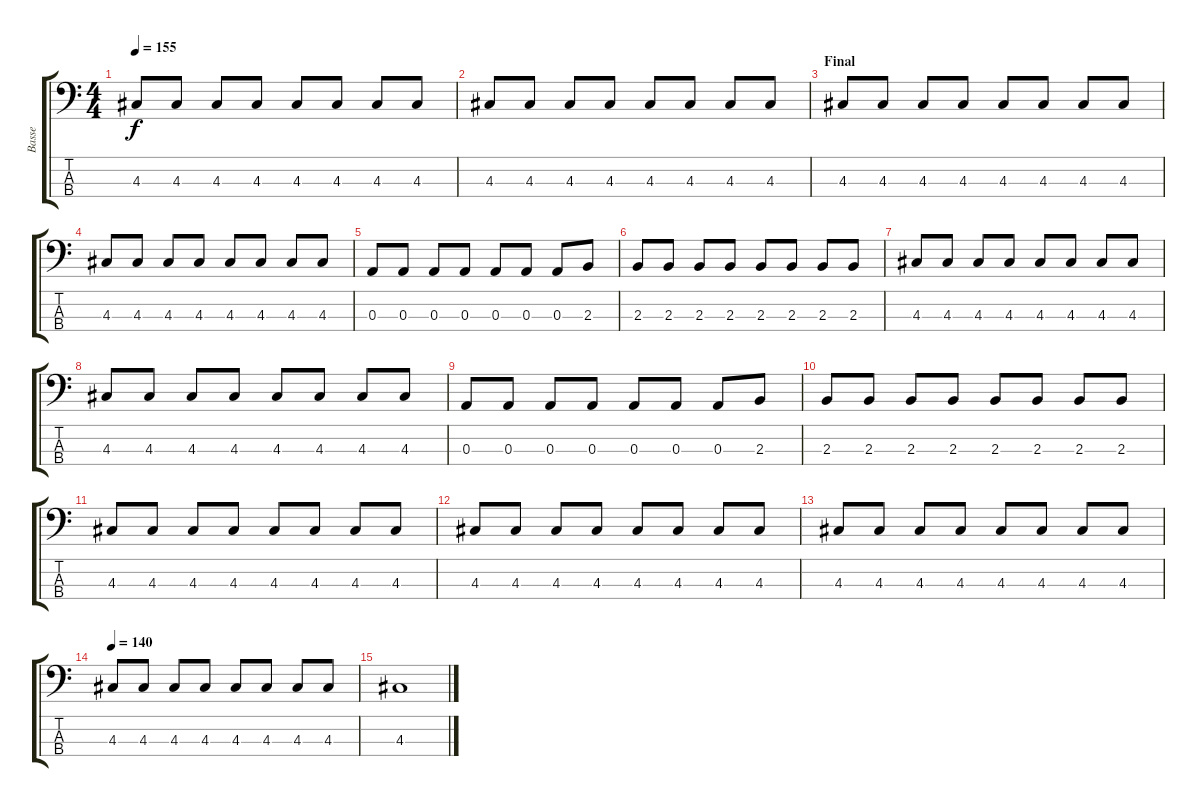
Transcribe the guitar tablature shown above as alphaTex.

\track ("Basse" "Basse") {instrument electricbassfinger}
\staff {score tabs}
\tuning (G2 D2 A1 E1) {hide}
\ts (4 4)
\tempo 155
\clef f4
\ks c
4.3.8{dy f} 4.3.8 4.3.8 4.3.8 4.3.8 4.3.8 4.3.8 4.3.8 |
4.3.8 4.3.8 4.3.8 4.3.8 4.3.8 4.3.8 4.3.8 4.3.8 |
\section ("" "Final")
4.3.8 4.3.8 4.3.8 4.3.8 4.3.8 4.3.8 4.3.8 4.3.8 |
4.3.8 4.3.8 4.3.8 4.3.8 4.3.8 4.3.8 4.3.8 4.3.8 |
0.3.8 0.3.8 0.3.8 0.3.8 0.3.8 0.3.8 0.3.8 2.3.8 |
2.3.8 2.3.8 2.3.8 2.3.8 2.3.8 2.3.8 2.3.8 2.3.8 |
4.3.8 4.3.8 4.3.8 4.3.8 4.3.8 4.3.8 4.3.8 4.3.8 |
4.3.8 4.3.8 4.3.8 4.3.8 4.3.8 4.3.8 4.3.8 4.3.8 |
0.3.8 0.3.8 0.3.8 0.3.8 0.3.8 0.3.8 0.3.8 2.3.8 |
2.3.8 2.3.8 2.3.8 2.3.8 2.3.8 2.3.8 2.3.8 2.3.8 |
4.3.8 4.3.8 4.3.8 4.3.8 4.3.8 4.3.8 4.3.8 4.3.8 |
4.3.8 4.3.8 4.3.8 4.3.8 4.3.8 4.3.8 4.3.8 4.3.8 |
4.3.8 4.3.8 4.3.8 4.3.8 4.3.8 4.3.8 4.3.8 4.3.8 |
\tempo 140
4.3.8 4.3.8 4.3.8 4.3.8 4.3.8 4.3.8 4.3.8 4.3.8 |
4.3.1
